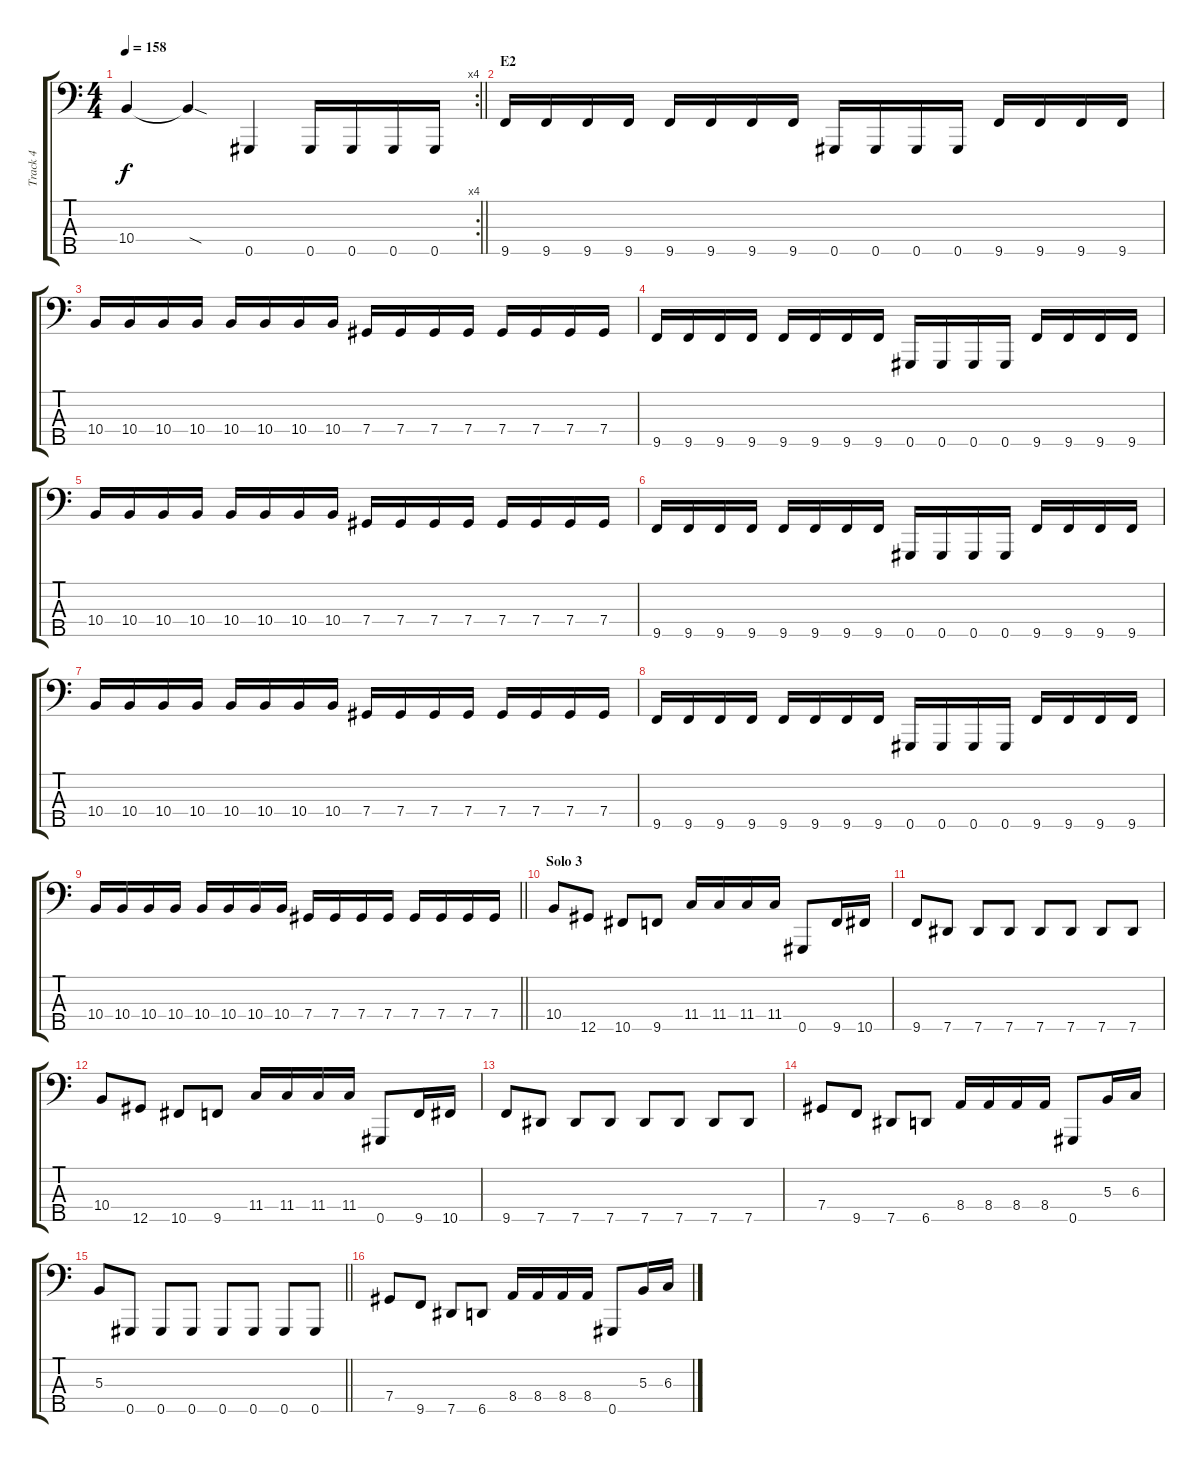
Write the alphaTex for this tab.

\track ("Track 4" "Track 4") {instrument electricbassfinger}
\staff {score tabs}
\tuning (E2 B1 Gb1 Db1 Ab0) {hide}
\rc 4
\ts (4 4)
\tempo 158
\clef f4
\barLineRight lightlight
\ks c
10.4.4{dy f} 10.4{sod t}.4 0.5.4 0.5.16 0.5.16 0.5.16 0.5.16 |
\section ("" "E2")
9.5.16 9.5.16 9.5.16 9.5.16 9.5.16 9.5.16 9.5.16 9.5.16 0.5.16 0.5.16 0.5.16 0.5.16 9.5.16 9.5.16 9.5.16 9.5.16 |
10.4.16 10.4.16 10.4.16 10.4.16 10.4.16 10.4.16 10.4.16 10.4.16 7.4.16 7.4.16 7.4.16 7.4.16 7.4.16 7.4.16 7.4.16 7.4.16 |
9.5.16 9.5.16 9.5.16 9.5.16 9.5.16 9.5.16 9.5.16 9.5.16 0.5.16 0.5.16 0.5.16 0.5.16 9.5.16 9.5.16 9.5.16 9.5.16 |
10.4.16 10.4.16 10.4.16 10.4.16 10.4.16 10.4.16 10.4.16 10.4.16 7.4.16 7.4.16 7.4.16 7.4.16 7.4.16 7.4.16 7.4.16 7.4.16 |
9.5.16 9.5.16 9.5.16 9.5.16 9.5.16 9.5.16 9.5.16 9.5.16 0.5.16 0.5.16 0.5.16 0.5.16 9.5.16 9.5.16 9.5.16 9.5.16 |
10.4.16 10.4.16 10.4.16 10.4.16 10.4.16 10.4.16 10.4.16 10.4.16 7.4.16 7.4.16 7.4.16 7.4.16 7.4.16 7.4.16 7.4.16 7.4.16 |
9.5.16 9.5.16 9.5.16 9.5.16 9.5.16 9.5.16 9.5.16 9.5.16 0.5.16 0.5.16 0.5.16 0.5.16 9.5.16 9.5.16 9.5.16 9.5.16 |
\barLineRight lightlight
10.4.16 10.4.16 10.4.16 10.4.16 10.4.16 10.4.16 10.4.16 10.4.16 7.4.16 7.4.16 7.4.16 7.4.16 7.4.16 7.4.16 7.4.16 7.4.16 |
\section ("" "Solo 3")
10.4.8 12.5.8 10.5.8 9.5.8 11.4.16 11.4.16 11.4.16 11.4.16 0.5.8 9.5.16 10.5.16 |
9.5.8 7.5.8 7.5.8 7.5.8 7.5.8 7.5.8 7.5.8 7.5.8 |
10.4.8 12.5.8 10.5.8 9.5.8 11.4.16 11.4.16 11.4.16 11.4.16 0.5.8 9.5.16 10.5.16 |
9.5.8 7.5.8 7.5.8 7.5.8 7.5.8 7.5.8 7.5.8 7.5.8 |
7.4.8 9.5.8 7.5.8 6.5.8 8.4.16 8.4.16 8.4.16 8.4.16 0.5.8 5.3.16 6.3.16 |
\barLineRight lightlight
5.3.8 0.5.8 0.5.8 0.5.8 0.5.8 0.5.8 0.5.8 0.5.8 |
7.4.8 9.5.8 7.5.8 6.5.8 8.4.16 8.4.16 8.4.16 8.4.16 0.5.8 5.3.16 6.3.16
